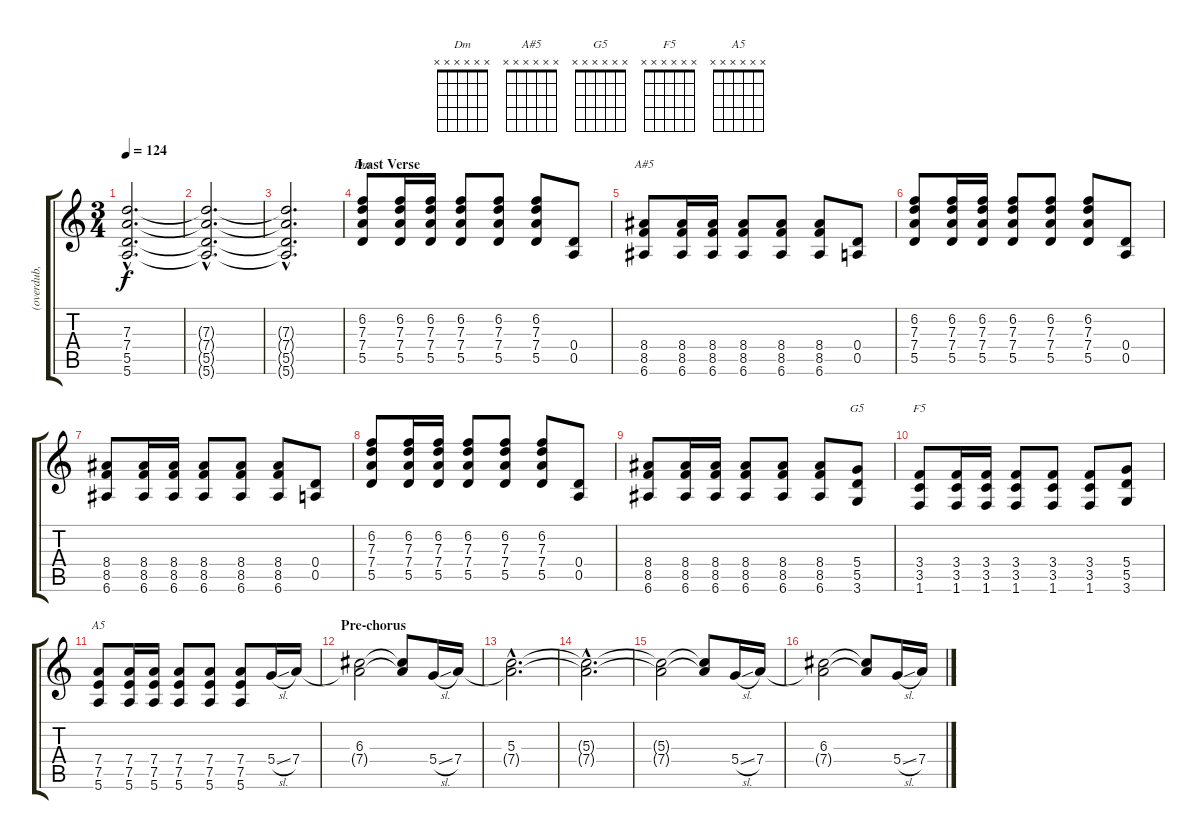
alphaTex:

\track ("(overdub, 2nd guitar)" "(overdub, ") {instrument overdrivenguitar}
\staff {score tabs}
\tuning (E4 B3 G3 D3 A2 E2) {hide}
\chord ("Dm" x x x x x x)
\chord ("A#5" x x x x x x)
\chord ("G5" x x x x x x)
\chord ("F5" x x x x x x)
\chord ("A5" x x x x x x)
\ts (3 4)
\tempo 124
\clef g2
\ks c
(7.3{hac t} 7.4{hac t} 5.5{hac t} 5.6{hac t}).2{d dy f} |
(7.3{hac t} 7.4{hac t} 5.5{hac t} 5.6{hac t}).2{d} |
(7.3{hac t} 7.4{hac t} 5.5{hac t} 5.6{hac t}).2{d} |
\section ("" "Last Verse")
(6.2 7.3 7.4 5.5).8{ch "Dm" balance 16} (6.2 7.3 7.4 5.5).16 (6.2 7.3 7.4 5.5).16 (6.2 7.3 7.4 5.5).8 (6.2 7.3 7.4 5.5).8 (6.2 7.3 7.4 5.5).8 (0.4 0.5).8 |
(8.4 8.5 6.6).8{ch "A#5"} (8.4 8.5 6.6).16 (8.4 8.5 6.6).16 (8.4 8.5 6.6).8 (8.4 8.5 6.6).8 (8.4 8.5 6.6).8 (0.4 0.5).8 |
(6.2 7.3 7.4 5.5).8 (6.2 7.3 7.4 5.5).16 (6.2 7.3 7.4 5.5).16 (6.2 7.3 7.4 5.5).8 (6.2 7.3 7.4 5.5).8 (6.2 7.3 7.4 5.5).8 (0.4 0.5).8 |
(8.4 8.5 6.6).8 (8.4 8.5 6.6).16 (8.4 8.5 6.6).16 (8.4 8.5 6.6).8 (8.4 8.5 6.6).8 (8.4 8.5 6.6).8 (0.4 0.5).8 |
(6.2 7.3 7.4 5.5).8 (6.2 7.3 7.4 5.5).16 (6.2 7.3 7.4 5.5).16 (6.2 7.3 7.4 5.5).8 (6.2 7.3 7.4 5.5).8 (6.2 7.3 7.4 5.5).8 (0.4 0.5).8 |
(8.4 8.5 6.6).8 (8.4 8.5 6.6).16 (8.4 8.5 6.6).16 (8.4 8.5 6.6).8 (8.4 8.5 6.6).8 (8.4 8.5 6.6).8 (5.4 5.5 3.6).8{ch "G5"} |
(3.4 3.5 1.6).8{ch "F5"} (3.4 3.5 1.6).16 (3.4 3.5 1.6).16 (3.4 3.5 1.6).8 (3.4 3.5 1.6).8 (3.4 3.5 1.6).8 (5.4 5.5 3.6).8 |
(7.4 7.5 5.6).8{ch "A5"} (7.4 7.5 5.6).16 (7.4 7.5 5.6).16 (7.4 7.5 5.6).8 (7.4 7.5 5.6).8 (7.4 7.5 5.6).8 5.4{sl}.16 7.4.16 |
\section ("" "Pre-chorus")
(6.3 7.4{t}).2 (6.3{t} 7.4{t}).8 5.4{sl}.16 7.4.16 |
(5.3{hac} 7.4{hac t}).2{d} |
(5.3{hac t} 7.4{hac t}).2{d} |
(5.3{t} 7.4{t}).2 (5.3{t} 7.4{t}).8 5.4{sl}.16 7.4.16 |
(6.3 7.4{t}).2 (6.3{t} 7.4{t}).8 5.4{sl}.16 7.4.16
